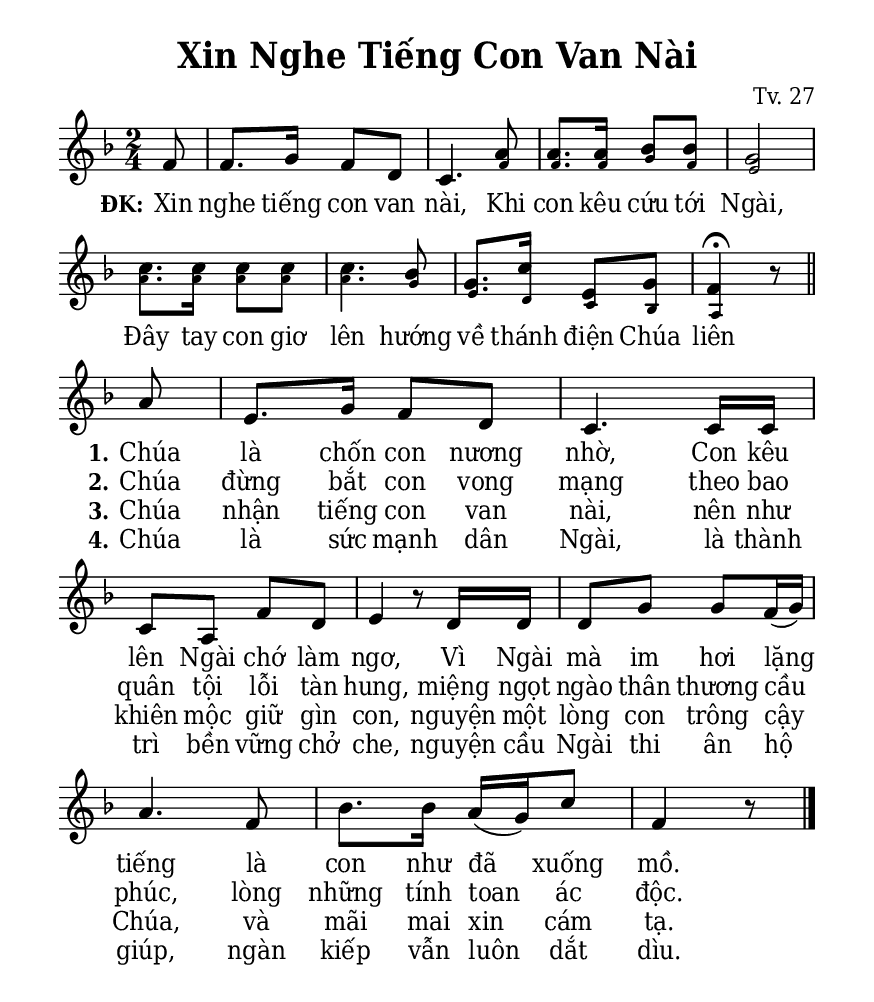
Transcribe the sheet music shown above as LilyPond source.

% Cài đặt chung\
\version "2.22.1"
\include "english.ly"

\header {
  title = "Xin Nghe Tiếng Con Van Nài"
  composer = "Tv. 27"
  %arranger = "Lm. Kim Long"
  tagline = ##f
}

% Nhạc phiên khúc
nhacPhienKhucSop = \relative c' {
  \partial 8 f8 |
  f8. g16 f8 d |
  c4. a'8 |
  a8. a16 bf8 bf |
  g2 |
  c8. c16 c8 c |
  c4. bf8 |
  g8. c16 e,8 g |
  f4 \fermata r8 \bar "||" \break
  
  a8 |
  e8. g16 f8 d |
  c4. c16 c |
  c8 a f' d |
  e4 r8 d16 d |
  d8 g g f16 (g) |
  a4. f8 |
  bf8. bf16 a (g) c8 |
  f,4 r8 \bar "|."
}

nhacPhienKhucAlto = \relative c' {
  f8 |
  f8. g16 f8 d |
  c4. f8 |
  f8. f16 g8 f |
  e2 |
  a8. a16 a8 a |
  a4. g8 |
  e8. d16 c8 bf |
  a4
}

% Lời phiên khúc
loiPhienKhucSop = \lyrics {
  \set stanza = "ĐK:"
  Xin nghe tiếng con van nài,
  Khi con kêu cứu tới Ngài,
  Đây tay con giơ lên
  hướng về thánh điện Chúa liên
  <<
    {
      \set stanza = "1."
      Chúa là chốn con nương nhờ,
      Con kêu lên Ngài chớ làm ngơ,
      Vì Ngài mà im hơi lặng tiếng
      là con như đã xuống mồ.
    }
    \new Lyrics {
	    \set associatedVoice = "beSop"
	    \set stanza = "2."
	    Chúa đừng bắt con vong mạng
	    theo bao quân tội lỗi tàn hung,
	    miệng ngọt ngào thân thương cầu phúc,
	    lòng những tính toan ác độc.
    }
    \new Lyrics {
	    \set associatedVoice = "beSop"
	    \set stanza = "3."
	    Chúa nhận tiếng con van nài,
	    nên như khiên mộc giữ gìn con,
	    nguyện một lòng con trông cậy Chúa,
	    và mãi mai xin cám tạ.
    }
    \new Lyrics {
	    \set associatedVoice = "beSop"
	    \set stanza = "4."
	    Chúa là sức mạnh dân Ngài,
	    là thành trì bền vững chở che,
	    nguyện cầu Ngài thi ân hộ giúp,
	    ngàn kiếp vẫn luôn dắt dìu.
    }
  >>
}

% Dàn trang
\paper {
  #(set-paper-size "a5")
  top-margin = 10\mm
  bottom-margin = 10\mm
  left-margin = 10\mm
  right-margin = 10\mm
  indent = #0
  #(define fonts
	 (make-pango-font-tree "Deja Vu Serif Condensed"
	 		       "Deja Vu Serif Condensed"
			       "Deja Vu Serif Condensed"
			       (/ 20 20)))
  print-page-number = ##f
  %page-count = #1
}

TongNhip = {
  \key f \major \time 2/4
  \set Timing.beamExceptions = #'()
  \set Timing.baseMoment = #(ly:make-moment 1/4)
}

% Đổi kích thước nốt cho bè phụ
notBePhu =
#(define-music-function (font-size music) (number? ly:music?)
   (for-some-music
     (lambda (m)
       (if (music-is-of-type? m 'rhythmic-event)
           (begin
             (set! (ly:music-property m 'tweaks)
                   (cons `(font-size . ,font-size)
                         (ly:music-property m 'tweaks)))
             #t)
           #f))
     music)
   music)

\score {
  \new ChoirStaff <<
    \new Staff \with {
        \consists "Merge_rests_engraver"
        printPartCombineTexts = ##f
      }
      <<
      \new Voice \TongNhip \partCombine 
        \nhacPhienKhucSop
        \notBePhu -3 { \nhacPhienKhucAlto }
      \new NullVoice = beSop \nhacPhienKhucSop
      \new Lyrics \lyricsto beSop \loiPhienKhucSop
      >>
  >>
  \layout {
    %\override Staff.TimeSignature.transparent = ##t
    \override Lyrics.LyricSpace.minimum-distance = #0.5
    \override Score.BarNumber.break-visibility = ##(#f #f #f)
    \override Score.SpacingSpanner.uniform-stretching = ##t
  } 
}
